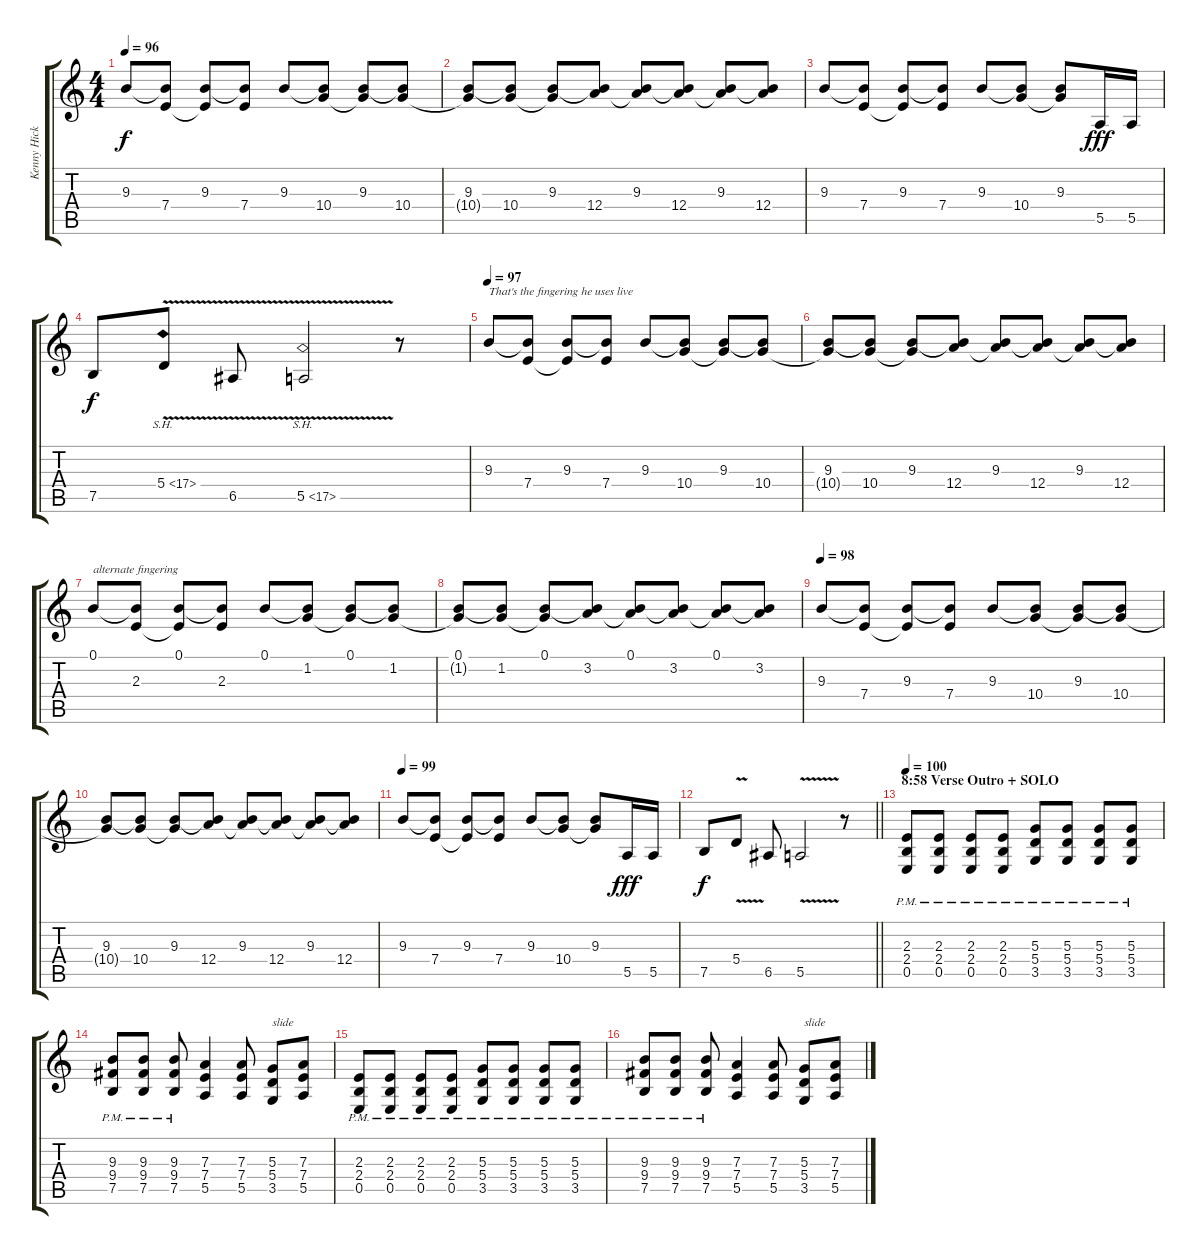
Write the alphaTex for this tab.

\track ("Kenny Hickey (Guitar)" "Kenny Hick") {instrument overdrivenguitar}
\staff {score tabs}
\tuning (B3 Gb3 D3 A2 E2 B1) {hide}
\ts (4 4)
\tempo 96
\clef g2
\ks c
9.3.8{dy f} (9.3{t} 7.4).8 (9.3 7.4{t}).8 (9.3{t} 7.4).8 9.3.8 (9.3{t} 10.4).8 (9.3 10.4{t}).8 (9.3{t} 10.4).8 |
(9.3 10.4{t}).8 (9.3{t} 10.4).8 (9.3 10.4{t}).8 (9.3{t} 12.4).8 (9.3 12.4{t}).8 (9.3{t} 12.4).8 (9.3 12.4{t}).8 (9.3{t} 12.4).8 |
9.3.8 (9.3{t} 7.4).8 (9.3 7.4{t}).8 (9.3{t} 7.4).8 9.3.8 (9.3{t} 10.4).8 (9.3 10.4{t}).8 5.5.16{dy fff} 5.5.16 |
7.5.8{dy f} 5.4{sh 12 v}.8 6.5{v}.8 5.5{sh 12 v}.2 r.8 |
\tempo 97
9.3.8{txt "That's the fingering he uses live"} (9.3{t} 7.4).8 (9.3 7.4{t}).8 (9.3{t} 7.4).8 9.3.8 (9.3{t} 10.4).8 (9.3 10.4{t}).8 (9.3{t} 10.4).8 |
(9.3 10.4{t}).8 (9.3{t} 10.4).8 (9.3 10.4{t}).8 (9.3{t} 12.4).8 (9.3 12.4{t}).8 (9.3{t} 12.4).8 (9.3 12.4{t}).8 (9.3{t} 12.4).8 |
0.1.8{txt "alternate fingering"} (0.1{t} 2.3).8 (0.1 2.3{t}).8 (0.1{t} 2.3).8 0.1.8 (0.1{t} 1.2).8 (0.1 1.2{t}).8 (0.1{t} 1.2).8 |
(0.1 1.2{t}).8 (0.1{t} 1.2).8 (0.1 1.2{t}).8 (0.1{t} 3.2).8 (0.1 3.2{t}).8 (0.1{t} 3.2).8 (0.1 3.2{t}).8 (0.1{t} 3.2).8 |
\tempo 98
9.3.8 (9.3{t} 7.4).8 (9.3 7.4{t}).8 (9.3{t} 7.4).8 9.3.8 (9.3{t} 10.4).8 (9.3 10.4{t}).8 (9.3{t} 10.4).8 |
(9.3 10.4{t}).8 (9.3{t} 10.4).8 (9.3 10.4{t}).8 (9.3{t} 12.4).8 (9.3 12.4{t}).8 (9.3{t} 12.4).8 (9.3 12.4{t}).8 (9.3{t} 12.4).8 |
\tempo 99
9.3.8 (9.3{t} 7.4).8 (9.3 7.4{t}).8 (9.3{t} 7.4).8 9.3.8 (9.3{t} 10.4).8 (9.3 10.4{t}).8 5.5.16{dy fff} 5.5.16 |
\barLineRight lightlight
7.5.8{dy f} 5.4{v}.8 6.5.8 5.5{v}.2 r.8 |
\section ("" "8:58 Verse Outro + SOLO")
\tempo 100
(2.3{pm} 2.4{pm} 0.5{pm}).8 (2.3{pm} 2.4{pm} 0.5{pm}).8 (2.3{pm} 2.4{pm} 0.5{pm}).8 (2.3{pm} 2.4{pm} 0.5{pm}).8 (5.3{pm} 5.4{pm} 3.5{pm}).8 (5.3{pm} 5.4{pm} 3.5{pm}).8 (5.3{pm} 5.4{pm} 3.5{pm}).8 (5.3{pm} 5.4{pm} 3.5{pm}).8 |
(9.3{pm} 9.4{pm} 7.5{pm}).8 (9.3{pm} 9.4{pm} 7.5{pm}).8 (9.3{pm} 9.4{pm} 7.5{pm}).8 (7.3 7.4 5.5).4 (7.3 7.4 5.5).8 (5.3 5.4 3.5).8{txt "slide"} (7.3 7.4 5.5).8 |
(2.3{pm} 2.4{pm} 0.5{pm}).8 (2.3{pm} 2.4{pm} 0.5{pm}).8 (2.3{pm} 2.4{pm} 0.5{pm}).8 (2.3{pm} 2.4{pm} 0.5{pm}).8 (5.3{pm} 5.4{pm} 3.5{pm}).8 (5.3{pm} 5.4{pm} 3.5{pm}).8 (5.3{pm} 5.4{pm} 3.5{pm}).8 (5.3{pm} 5.4{pm} 3.5{pm}).8 |
(9.3{pm} 9.4{pm} 7.5{pm}).8 (9.3{pm} 9.4{pm} 7.5{pm}).8 (9.3{pm} 9.4{pm} 7.5{pm}).8 (7.3 7.4 5.5).4 (7.3 7.4 5.5).8 (5.3 5.4 3.5).8{txt "slide"} (7.3 7.4 5.5).8
